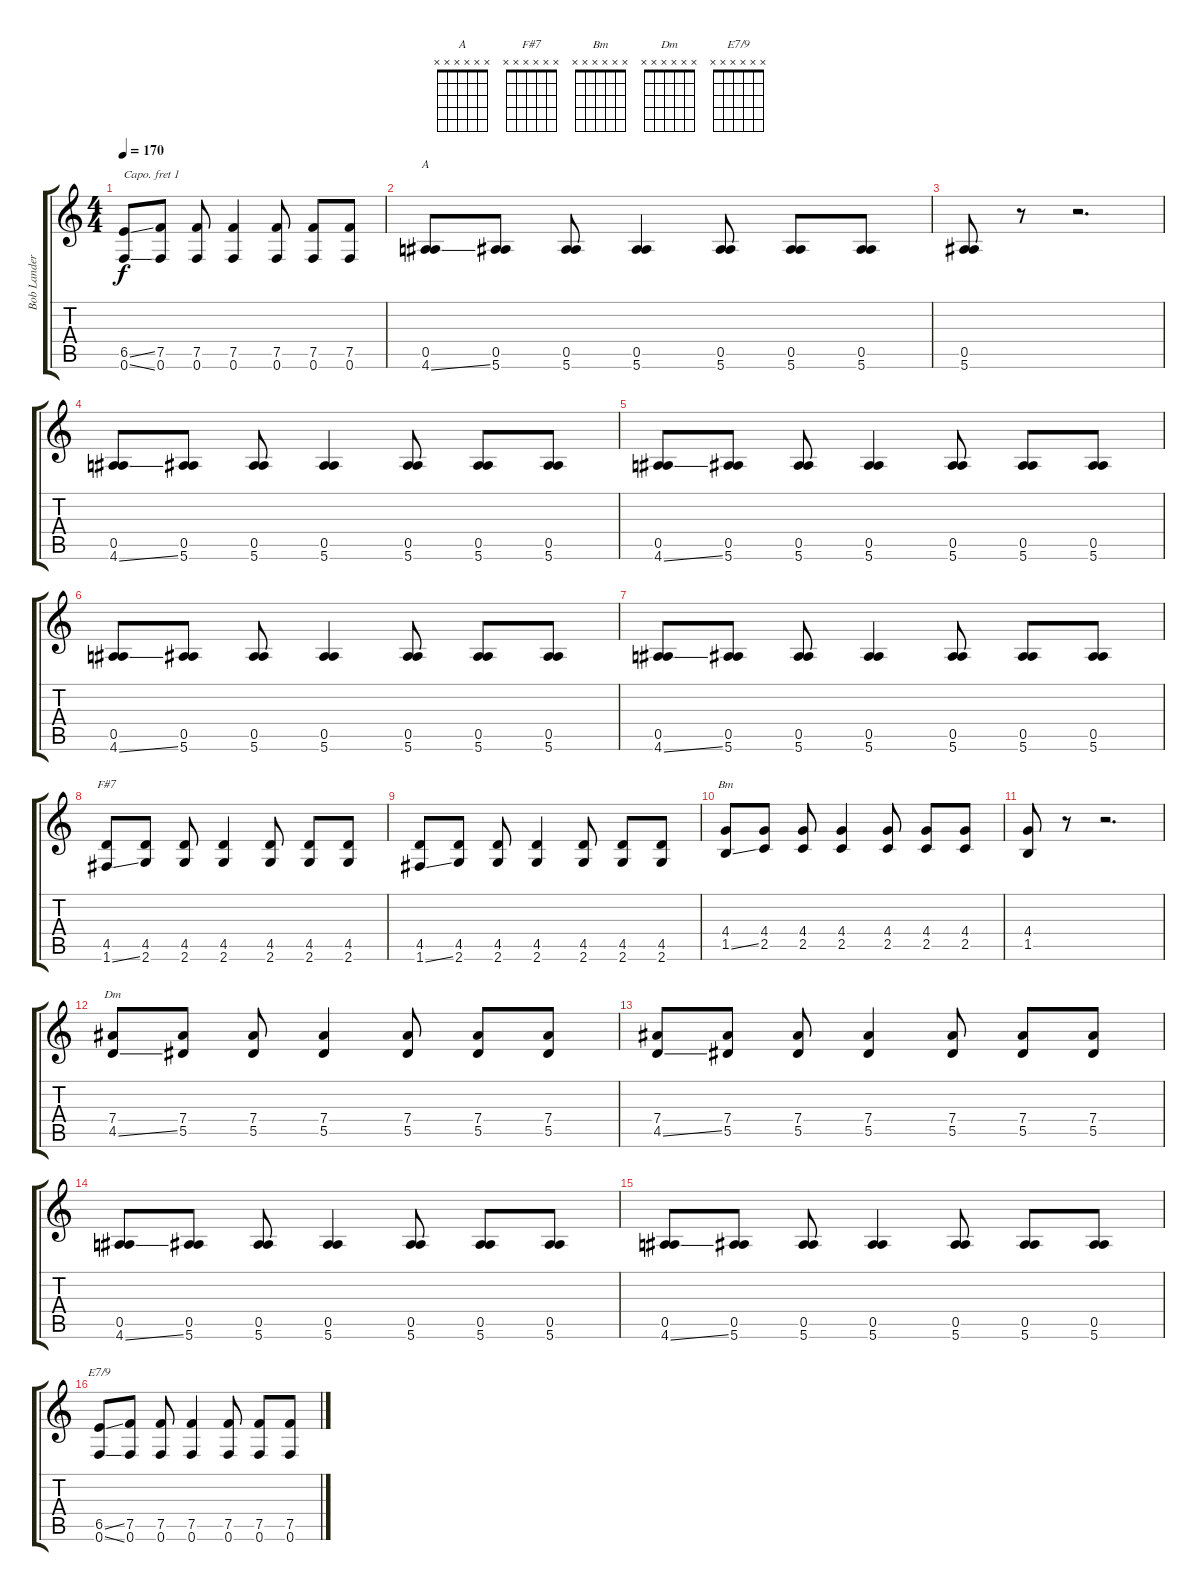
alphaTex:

\track ("Bob Lander (Rhythm right)" "Bob Lander") {instrument electricguitarclean}
\staff {score tabs}
\capo 1
\tuning (E4 B3 G3 D3 A2 E2) {hide}
\chord ("A" x x x x x x)
\chord ("F#7" x x x x x x)
\chord ("Bm" x x x x x x)
\chord ("Dm" x x x x x x)
\chord ("E7/9" x x x x x x)
\ts (4 4)
\tempo 170
\clef g2
\ks c
(6.5{ss} 0.6{ss}).8{dy f} (7.5 0.6).8 (7.5 0.6).8 (7.5 0.6).4 (7.5 0.6).8 (7.5 0.6).8 (7.5 0.6).8 |
(0.5 4.6{ss}).8{ch "A"} (0.5 5.6).8 (0.5 5.6).8 (0.5 5.6).4 (0.5 5.6).8 (0.5 5.6).8 (0.5 5.6).8 |
(0.5 5.6).8 r.8 r.2{d} |
(0.5 4.6{ss}).8 (0.5 5.6).8 (0.5 5.6).8 (0.5 5.6).4 (0.5 5.6).8 (0.5 5.6).8 (0.5 5.6).8 |
(0.5 4.6{ss}).8 (0.5 5.6).8 (0.5 5.6).8 (0.5 5.6).4 (0.5 5.6).8 (0.5 5.6).8 (0.5 5.6).8 |
(0.5 4.6{ss}).8 (0.5 5.6).8 (0.5 5.6).8 (0.5 5.6).4 (0.5 5.6).8 (0.5 5.6).8 (0.5 5.6).8 |
(0.5 4.6{ss}).8 (0.5 5.6).8 (0.5 5.6).8 (0.5 5.6).4 (0.5 5.6).8 (0.5 5.6).8 (0.5 5.6).8 |
(4.5 1.6{ss}).8{ch "F#7"} (4.5 2.6).8 (4.5 2.6).8 (4.5 2.6).4 (4.5 2.6).8 (4.5 2.6).8 (4.5 2.6).8 |
(4.5 1.6{ss}).8 (4.5 2.6).8 (4.5 2.6).8 (4.5 2.6).4 (4.5 2.6).8 (4.5 2.6).8 (4.5 2.6).8 |
(4.4 1.5{ss}).8{ch "Bm"} (4.4 2.5).8 (4.4 2.5).8 (4.4 2.5).4 (4.4 2.5).8 (4.4 2.5).8 (4.4 2.5).8 |
(4.4 1.5).8 r.8 r.2{d} |
(7.4 4.5{ss}).8{ch "Dm"} (7.4 5.5).8 (7.4 5.5).8 (7.4 5.5).4 (7.4 5.5).8 (7.4 5.5).8 (7.4 5.5).8 |
(7.4 4.5{ss}).8 (7.4 5.5).8 (7.4 5.5).8 (7.4 5.5).4 (7.4 5.5).8 (7.4 5.5).8 (7.4 5.5).8 |
(0.5 4.6{ss}).8 (0.5 5.6).8 (0.5 5.6).8 (0.5 5.6).4 (0.5 5.6).8 (0.5 5.6).8 (0.5 5.6).8 |
(0.5 4.6{ss}).8 (0.5 5.6).8 (0.5 5.6).8 (0.5 5.6).4 (0.5 5.6).8 (0.5 5.6).8 (0.5 5.6).8 |
(6.5{ss} 0.6{ss}).8{ch "E7/9"} (7.5 0.6).8 (7.5 0.6).8 (7.5 0.6).4 (7.5 0.6).8 (7.5 0.6).8 (7.5 0.6).8
